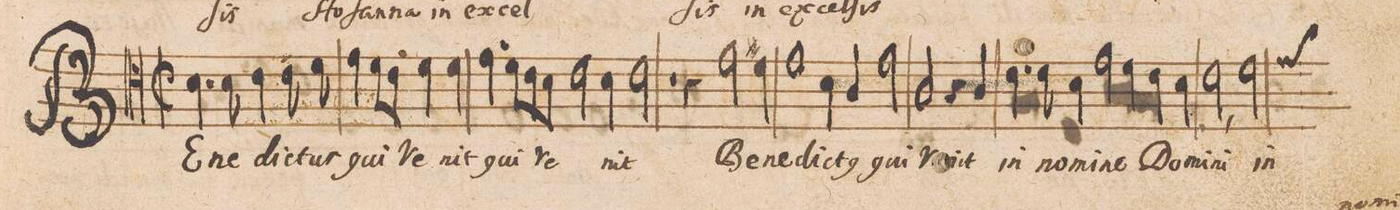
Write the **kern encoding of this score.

**kern	**text
*I"Tenore	*
*clefC4	*
*k[]	*
*met(C|)	*
*M2/1	*
4.B\	BE-
8B\	-ne-
4c\	-di-
8c\	.
8d\	-ctus
4e\	qui
8d\L	.
8c\J	.
4d\	Ve-
4d\	-nit
=46-	=46-
4.e\	qui
8d\L	.
8c\	.
8B\J	.
2c\	Ve-
4B\	-nit
2c\	.
=47-	=47-
1r	.
4r	.
2e\	Be-
4d#X\	-ne-
=48-	=48-
1e\	-di-
4B\	-ct(us)
4A/	.
2e\	qui
=49-	=49-
2A/	ve-
4r	.
4A/	-nit
4.c\	in
8c\	.
4B\	no-
2e\	-mi-
=50-	=50-
4d\	-ne
4c\	Do-
4B\	-mi-
2c,\	-ni
*custos:e	*
2d\	in
=51-	=51-
*-	*-
